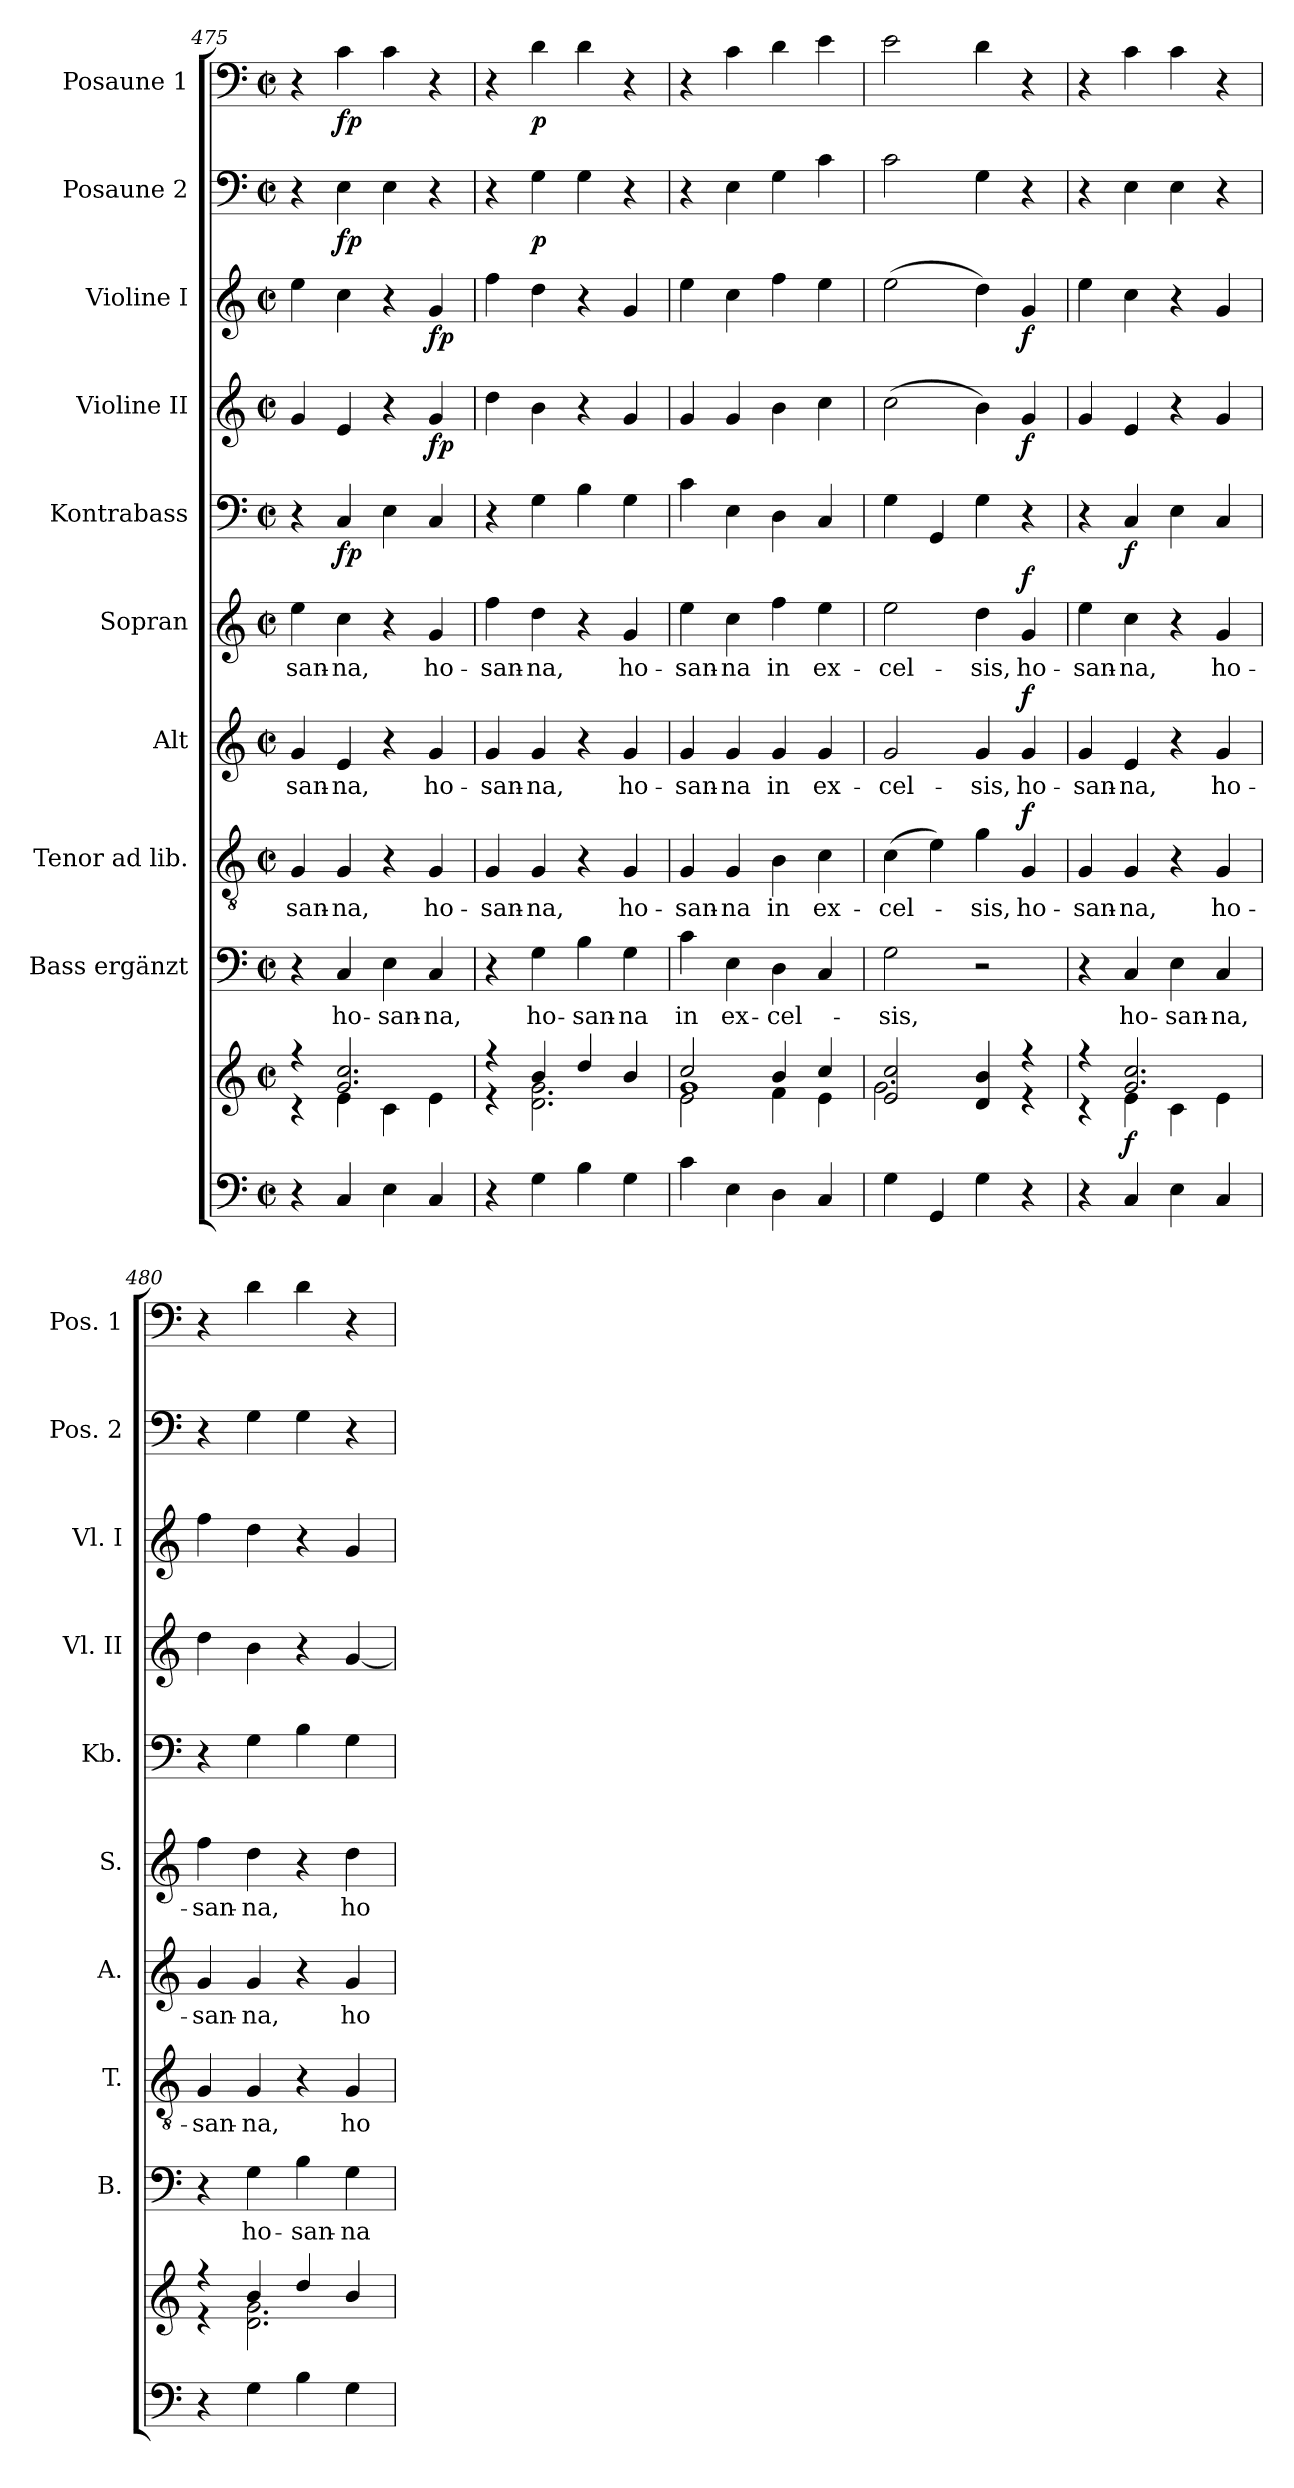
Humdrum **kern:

**kern	**kern	**dynam	**kern	**text	**kern	**text	**dynam	**kern	**text	**dynam	**kern	**text	**dynam	**kern	**dynam	**kern	**dynam	**kern	**dynam	**kern	**dynam	**kern	**dynam
*part10	*part10	*part10	*part9	*part9	*part8	*part8	*part8	*part7	*part7	*part7	*part6	*part6	*part6	*part5	*part5	*part4	*part4	*part3	*part3	*part2	*part2	*part1	*part1
*staff11	*staff10	*staff10/11	*staff9	*staff9	*staff8	*staff8	*staff8	*staff7	*staff7	*staff7	*staff6	*staff6	*staff6	*staff5	*staff5	*staff4	*staff4	*staff3	*staff3	*staff2	*staff2	*staff1	*staff1
*	*	*	*I"Bass ergänzt	*	*I"Tenor ad lib.	*	*	*I"Alt	*	*	*I"Sopran	*	*	*I"Kontrabass	*	*I"Violine II	*	*I"Violine I	*	*I"Posaune 2	*	*I"Posaune 1	*
*	*	*	*I'B.	*	*I'T.	*	*	*I'A.	*	*	*I'S.	*	*	*I'Kb.	*	*I'Vl. II	*	*I'Vl. I	*	*I'Pos. 2	*	*I'Pos. 1	*
*clefF4	*clefG2	*	*clefF4	*	*clefGv2	*	*	*clefG2	*	*	*clefG2	*	*	*clefF4	*	*clefG2	*	*clefG2	*	*clefF4	*	*clefF4	*
*	*	*	*	*	*	*	*	*	*	*	*	*	*	*ITrd7c12	*	*	*	*	*	*	*	*	*
*k[]	*k[]	*	*k[]	*	*k[]	*	*	*k[]	*	*	*k[]	*	*	*k[]	*	*k[]	*	*k[]	*	*k[]	*	*k[]	*
*C:	*C:	*	*C:	*	*C:	*	*	*C:	*	*	*C:	*	*	*C:	*	*C:	*	*C:	*	*C:	*	*C:	*
*M2/2	*M2/2	*	*M2/2	*	*M2/2	*	*	*M2/2	*	*	*M2/2	*	*	*M2/2	*	*M2/2	*	*M2/2	*	*M2/2	*	*M2/2	*
*met(c|)	*met(c|)	*	*met(c|)	*	*met(c|)	*	*	*met(c|)	*	*	*met(c|)	*	*	*met(c|)	*	*met(c|)	*	*met(c|)	*	*met(c|)	*	*met(c|)	*
=475	=475	=475	=475	=475	=475	=475	=475	=475	=475	=475	=475	=475	=475	=475	=475	=475	=475	=475	=475	=475	=475	=475	=475
*	*^	*	*	*	*	*	*	*	*	*	*	*	*	*	*	*	*	*	*	*	*	*	*
!	!	!	!	!	!	!	!LO:LY:b	!	!	!LO:LY:b	!	!	!LO:LY:b	!	!	!	!	!	!	!	!	!	!	!
4r	4r	4r	.	4r	.	4G/	-san-	.	4g/	-san-	.	4ee\	-san-	.	4r	.	4g/	.	4ee\	.	4r	.	4r	.
!	!	!	!	!	!LO:LY:b	!	!LO:LY:b	!	!	!LO:LY:b	!	!	!LO:LY:b	!	!	!LO:DY:b	!	!	!	!	!	!LO:DY:b	!	!LO:DY:b
4C/	2.g/ 2.cc/	4e\	.	4C/	ho-	4G/	-na,	.	4e/	-na,	.	4cc\	-na,	.	4CC/	fp	4e/	.	4cc\	.	4E\	fp	4c\	fp
!	!	!	!	!	!LO:LY:b	!	!	!	!	!	!	!	!	!	!	!	!	!	!	!	!	!	!	!
4E\	.	4c\	.	4E\	-san-	4r	.	.	4r	.	.	4r	.	.	4EE\	.	4r	.	4r	.	4E\	.	4c\	.
!	!	!	!	!	!LO:LY:b	!	!LO:LY:b	!	!	!LO:LY:b	!	!	!LO:LY:b	!	!	!	!	!LO:DY:b	!	!LO:DY:b	!	!	!	!
4C/	.	4e\	.	4C/	-na,	4G/	ho-	.	4g/	ho-	.	4g/	ho-	.	4CC/	.	4g/	fp	4g/	fp	4r	.	4r	.
=476	=476	=476	=476	=476	=476	=476	=476	=476	=476	=476	=476	=476	=476	=476	=476	=476	=476	=476	=476	=476	=476	=476	=476	=476
!	!	!	!	!	!	!	!LO:LY:b	!	!	!LO:LY:b	!	!	!LO:LY:b	!	!	!	!	!	!	!	!	!	!	!
4r	4r	4r	.	4r	.	4G/	-san-	.	4g/	-san-	.	4ff\	-san-	.	4r	.	4dd\	.	4ff\	.	4r	.	4r	.
!	!	!	!	!	!LO:LY:b	!	!LO:LY:b	!	!	!LO:LY:b	!	!	!LO:LY:b	!	!	!	!	!	!	!	!	!LO:DY:b	!	!LO:DY:b
4G\	4b/	2.d\ 2.g\	.	4G\	ho-	4G/	-na,	.	4g/	-na,	.	4dd\	-na,	.	4GG\	.	4b\	.	4dd\	.	4G\	p	4d\	p
!	!	!	!	!	!LO:LY:b	!	!	!	!	!	!	!	!	!	!	!	!	!	!	!	!	!	!	!
4B\	4dd/	.	.	4B\	-san-	4r	.	.	4r	.	.	4r	.	.	4BB\	.	4r	.	4r	.	4G\	.	4d\	.
!	!	!	!	!	!LO:LY:b	!	!LO:LY:b	!	!	!LO:LY:b	!	!	!LO:LY:b	!	!	!	!	!	!	!	!	!	!	!
4G\	4b/	.	.	4G\	-na	4G/	ho-	.	4g/	ho-	.	4g/	ho-	.	4GG\	.	4g/	.	4g/	.	4r	.	4r	.
=477	=477	=477	=477	=477	=477	=477	=477	=477	=477	=477	=477	=477	=477	=477	=477	=477	=477	=477	=477	=477	=477	=477	=477	=477
*	*	*^	*	*	*	*	*	*	*	*	*	*	*	*	*	*	*	*	*	*	*	*	*	*
!	!	!	!	!	!	!LO:LY:b	!	!LO:LY:b	!	!	!LO:LY:b	!	!	!LO:LY:b	!	!	!	!	!	!	!	!	!	!	!
4c\	2cc/	2e\	1g	.	4c\	in	4G/	-san-	.	4g/	-san-	.	4ee\	-san-	.	4C\	.	4g/	.	4ee\	.	4r	.	4r	.
!	!	!	!	!	!	!LO:LY:b	!	!LO:LY:b	!	!	!LO:LY:b	!	!	!LO:LY:b	!	!	!	!	!	!	!	!	!	!	!
4E\	.	.	.	.	4E\	ex-	4G/	-na	.	4g/	-na	.	4cc\	-na	.	4EE\	.	4g/	.	4cc\	.	4E\	.	4c\	.
!	!	!	!	!	!	!LO:LY:b	!	!LO:LY:b	!	!	!LO:LY:b	!	!	!LO:LY:b	!	!	!	!	!	!	!	!	!	!	!
4D\	4b/	4f\	.	.	4D\	-cel-	4B\	in	.	4g/	in	.	4ff\	in	.	4DD\	.	4b\	.	4ff\	.	4G\	.	4d\	.
!	!	!	!	!	!	!	!	!LO:LY:b	!	!	!LO:LY:b	!	!	!LO:LY:b	!	!	!	!	!	!	!	!	!	!	!
4C/	4cc/	4e\	.	.	4C/	.	4c\	ex-	.	4g/	ex-	.	4ee\	ex-	.	4CC/	.	4cc\	.	4ee\	.	4c\	.	4e\	.
*	*	*v	*v	*	*	*	*	*	*	*	*	*	*	*	*	*	*	*	*	*	*	*	*	*	*
!!LO:PB:g=z
=478	=478	=478	=478	=478	=478	=478	=478	=478	=478	=478	=478	=478	=478	=478	=478	=478	=478	=478	=478	=478	=478	=478	=478	=478
!	!	!	!	!	!LO:LY:b	!	!LO:LY:b	!	!	!LO:LY:b	!	!	!LO:LY:b	!	!	!	!	!	!	!	!	!	!	!
4G\	2e/ 2cc/	2.g\	.	2G\	-sis,	(>4c\	-cel-	.	2g/	-cel-	.	2ee\	-cel-	.	4GG\	.	(>2cc\	.	(>2ee\	.	2c\	.	2e\	.
4GG/	.	.	.	.	.	4e\)	.	.	.	.	.	.	.	.	4GGG/	.	.	.	.	.	.	.	.	.
!	!	!	!	!	!	!	!LO:LY:b	!	!	!LO:LY:b	!	!	!LO:LY:b	!	!	!	!	!	!	!	!	!	!	!
4G\	4d/ 4b/	.	.	2r	.	4g\	-sis,	.	4g/	-sis,	.	4dd\	-sis,	.	4GG\	.	4b\)	.	4dd\)	.	4G\	.	4d\	.
!	!	!	!	!	!	!	!LO:LY:b	!LO:DY:a	!	!LO:LY:b	!LO:DY:a	!	!LO:LY:b	!LO:DY:a	!	!	!	!LO:DY:b	!	!LO:DY:b	!	!	!	!
4r	4r	4r	.	.	.	4G/	ho-	f	4g/	ho-	f	4g/	ho-	f	4r	.	4g/	f	4g/	f	4r	.	4r	.
=479	=479	=479	=479	=479	=479	=479	=479	=479	=479	=479	=479	=479	=479	=479	=479	=479	=479	=479	=479	=479	=479	=479	=479	=479
!	!	!	!	!	!	!	!LO:LY:b	!	!	!LO:LY:b	!	!	!LO:LY:b	!	!	!	!	!	!	!	!	!	!	!
4r	4r	4r	.	4r	.	4G/	-san-	.	4g/	-san-	.	4ee\	-san-	.	4r	.	4g/	.	4ee\	.	4r	.	4r	.
!	!	!	!LO:DY:a=2	!	!LO:LY:b	!	!LO:LY:b	!	!	!LO:LY:b	!	!	!LO:LY:b	!	!	!LO:DY:b	!	!	!	!	!	!	!	!
4C/	2.g/ 2.cc/	4e\	f	4C/	ho-	4G/	-na,	.	4e/	-na,	.	4cc\	-na,	.	4CC/	f	4e/	.	4cc\	.	4E\	.	4c\	.
!	!	!	!	!	!LO:LY:b	!	!	!	!	!	!	!	!	!	!	!	!	!	!	!	!	!	!	!
4E\	.	4c\	.	4E\	-san-	4r	.	.	4r	.	.	4r	.	.	4EE\	.	4r	.	4r	.	4E\	.	4c\	.
!	!	!	!	!	!LO:LY:b	!	!LO:LY:b	!	!	!LO:LY:b	!	!	!LO:LY:b	!	!	!	!	!	!	!	!	!	!	!
4C/	.	4e\	.	4C/	-na,	4G/	ho-	.	4g/	ho-	.	4g/	ho-	.	4CC/	.	4g/	.	4g/	.	4r	.	4r	.
=480	=480	=480	=480	=480	=480	=480	=480	=480	=480	=480	=480	=480	=480	=480	=480	=480	=480	=480	=480	=480	=480	=480	=480	=480
!	!	!	!	!	!	!	!LO:LY:b	!	!	!LO:LY:b	!	!	!LO:LY:b	!	!	!	!	!	!	!	!	!	!	!
4r	4r	4r	.	4r	.	4G/	-san-	.	4g/	-san-	.	4ff\	-san-	.	4r	.	4dd\	.	4ff\	.	4r	.	4r	.
!	!	!	!	!	!LO:LY:b	!	!LO:LY:b	!	!	!LO:LY:b	!	!	!LO:LY:b	!	!	!	!	!	!	!	!	!	!	!
4G\	4b/	2.d\ 2.g\	.	4G\	ho-	4G/	-na,	.	4g/	-na,	.	4dd\	-na,	.	4GG\	.	4b\	.	4dd\	.	4G\	.	4d\	.
!	!	!	!	!	!LO:LY:b	!	!	!	!	!	!	!	!	!	!	!	!	!	!	!	!	!	!	!
4B\	4dd/	.	.	4B\	-san-	4r	.	.	4r	.	.	4r	.	.	4BB\	.	4r	.	4r	.	4G\	.	4d\	.
!	!	!	!	!	!LO:LY:b	!	!LO:LY:b	!	!	!LO:LY:b	!	!	!LO:LY:b	!	!	!	!	!	!	!	!	!	!	!
4G\	4b/	.	.	4G\	-na	4G/	ho-	.	4g/	ho-	.	4dd\	ho-	.	4GG\	.	[4g/	.	4g/	.	4r	.	4r	.
*	*v	*v	*	*	*	*	*	*	*	*	*	*	*	*	*	*	*	*	*	*	*	*	*	*
=	=	=	=	=	=	=	=	=	=	=	=	=	=	=	=	=	=	=	=	=	=	=	=
*-	*-	*-	*-	*-	*-	*-	*-	*-	*-	*-	*-	*-	*-	*-	*-	*-	*-	*-	*-	*-	*-	*-	*-
